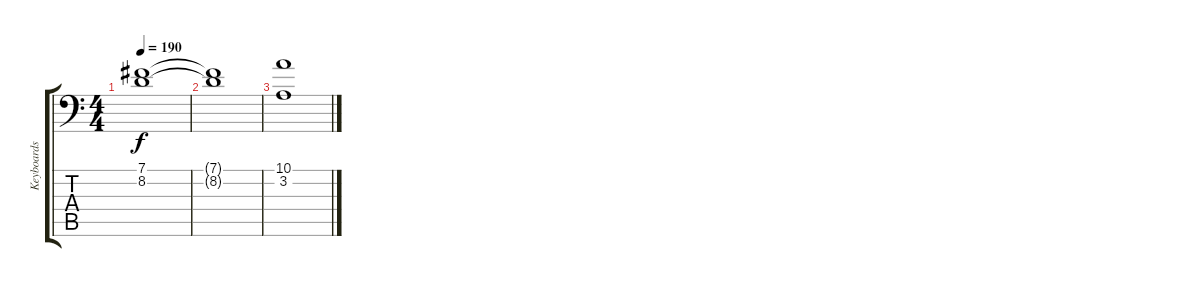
\track ("Keyboards" "Keyboards") {instrument synthstrings2}
\staff {score tabs}
\tuning (B3 Gb3 D3 A2 E2 A1) {hide}
\ts (4 4)
\tempo 190
\clef f4
\ks c
(7.1{t} 8.2{t}).1{dy f} |
(7.1{t} 8.2{t}).1 |
(10.1 3.2).1
